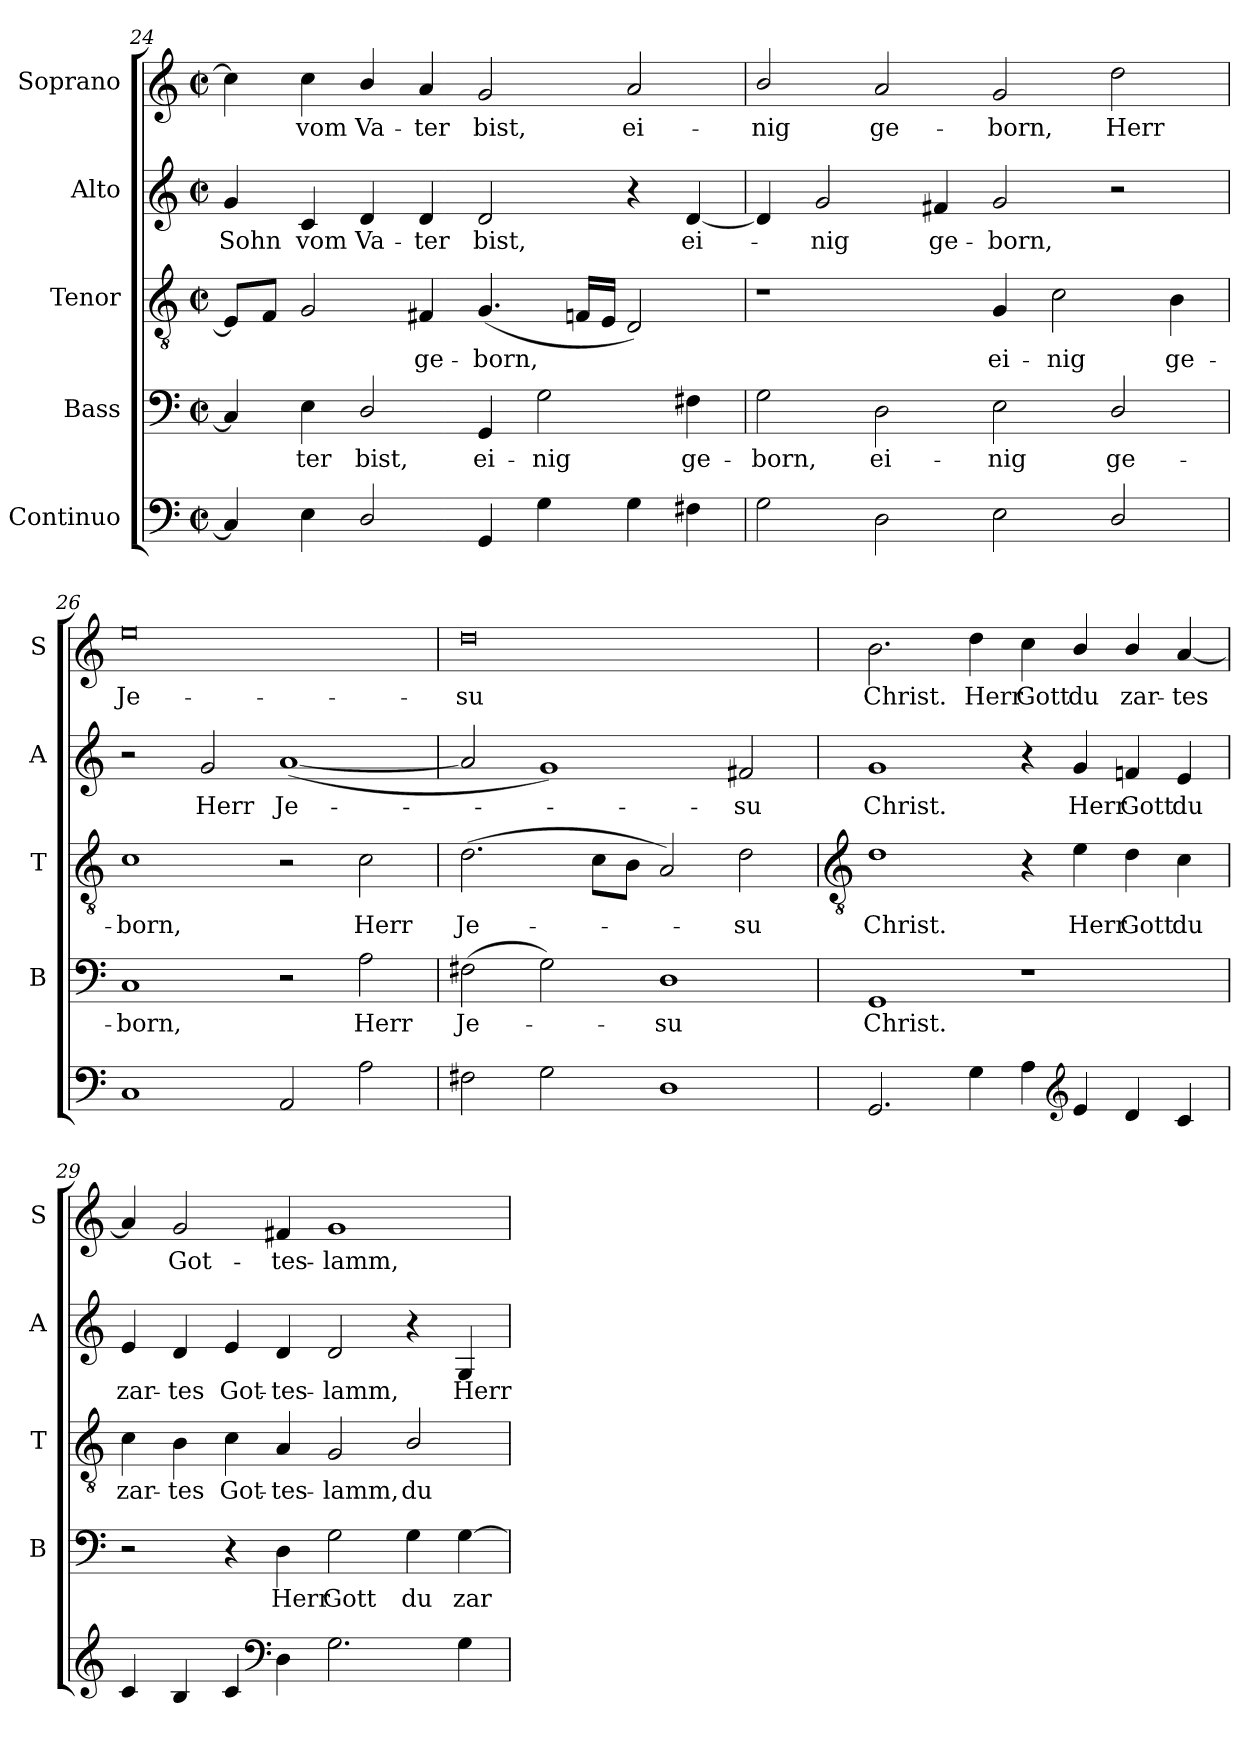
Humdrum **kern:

**kern	**kern	**text	**kern	**text	**kern	**text	**kern	**text
*part5	*part4	*part4	*part3	*part3	*part2	*part2	*part1	*part1
*staff5	*staff4	*staff4	*staff3	*staff3	*staff2	*staff2	*staff1	*staff1
*I"Continuo	*I"Bass	*	*I"Tenor	*	*I"Alto	*	*I"Soprano	*
*	*I'B	*	*I'T	*	*I'A	*	*I'S	*
!!LO:LB:g=z
*clefF4	*clefF4	*	*clefGv2	*	*clefG2	*	*clefG2	*
*k[]	*k[]	*	*k[]	*	*k[]	*	*k[]	*
*C:	*C:	*	*C:	*	*C:	*	*C:	*
*M4/2	*M4/2	*	*M4/2	*	*M4/2	*	*M4/2	*
*met(c|)	*met(c|)	*	*met(c|)	*	*met(c|)	*	*met(c|)	*
=24	=24	=24	=24	=24	=24	=24	=24	=24
!	!	!	!	!	!	!LO:LY:b	!	!
4C]	4C]	.	8EL]	.	4g	Sohn	4cc]	.
.	.	.	8FJ	.	.	.	.	.
!	!	!LO:LY:b	!	!	!	!LO:LY:b	!	!LO:LY:b
4E	4E	ter	2G	.	4c	vom	4cc	vom
!	!	!LO:LY:b	!	!	!	!LO:LY:b	!	!LO:LY:b
2D/	2D/	bist,	.	.	4d	Va-	4b/	Va-
!	!	!	!	!LO:LY:b	!	!LO:LY:b	!	!LO:LY:b
.	.	.	4F#X	ge-	4d	-ter	4a	-ter
!	!	!LO:LY:b	!	!LO:LY:b	!	!LO:LY:b	!	!LO:LY:b
4GG	4GG	ei-	(<4.G	-born,	2d	bist,	2g	bist,
!	!	!LO:LY:b	!	!	!	!	!	!
4G	2G	-nig	.	.	.	.	.	.
.	.	.	16FnLL	.	.	.	.	.
.	.	.	16EJJ	.	.	.	.	.
!	!	!	!	!	!	!	!	!LO:LY:b
4G	.	.	2D)	.	4r	.	2a	ei-
!	!	!LO:LY:b	!	!	!	!LO:LY:b	!	!
4F#X	4F#X	ge-	.	.	[4d	ei-	.	.
=25	=25	=25	=25	=25	=25	=25	=25	=25
!	!	!LO:LY:b	!	!	!	!	!	!LO:LY:b
2G	2G	-born,	1r	.	4d]	.	2b/	-nig
!	!	!	!	!	!	!LO:LY:b	!	!
.	.	.	.	.	2g	nig	.	.
!	!	!LO:LY:b	!	!	!	!	!	!LO:LY:b
2D	2D	ei-	.	.	.	.	2a	ge-
!	!	!	!	!	!	!LO:LY:b	!	!
.	.	.	.	.	4f#X	ge-	.	.
!	!	!LO:LY:b	!	!LO:LY:b	!	!LO:LY:b	!	!LO:LY:b
2E	2E	-nig	4G	ei-	2g	-born,	2g	-born,
!	!	!	!	!LO:LY:b	!	!	!	!
.	.	.	2c	-nig	.	.	.	.
!	!	!LO:LY:b	!	!	!	!	!	!LO:LY:b
2D/	2D/	ge-	.	.	2r	.	2dd	Herr
!	!	!	!	!LO:LY:b	!	!	!	!
.	.	.	4B	ge-	.	.	.	.
=26	=26	=26	=26	=26	=26	=26	=26	=26
!	!	!LO:LY:b	!	!LO:LY:b	!	!	!	!LO:LY:b
1C	1C	-born,	1c	-born,	2r	.	0ee	Je-
!	!	!	!	!	!	!LO:LY:b	!	!
.	.	.	.	.	2g	Herr	.	.
!	!	!	!	!	!	!LO:LY:b	!	!
2AA	2r	.	2r	.	(<[1a	Je-	.	.
!	!	!LO:LY:b	!	!LO:LY:b	!	!	!	!
2A	2A	Herr	2c	Herr	.	.	.	.
=27	=27	=27	=27	=27	=27	=27	=27	=27
!	!	!LO:LY:b	!	!LO:LY:b	!	!	!	!LO:LY:b
2F#X	(>2F#X	Je-	(>2.d	Je-	2a]	.	0dd	-su
2G	2G)	.	.	.	1g)	.	.	.
.	.	.	8cL	.	.	.	.	.
.	.	.	8BJ	.	.	.	.	.
!	!	!LO:LY:b	!	!	!	!	!	!
1D	1D	su	2A)	.	.	.	.	.
!	!	!	!	!LO:LY:b	!	!LO:LY:b	!	!
.	.	.	2d	su	2f#X	su	.	.
!!LO:LB:g=z
=28	=28	=28	=28	=28	=28	=28	=28	=28
*	*	*	*clefGv2	*	*	*	*	*
!	!	!LO:LY:b	!	!LO:LY:b	!	!LO:LY:b	!	!LO:LY:b
2.GG	1GG	Christ.	1d	Christ.	1g	Christ.	2.b	Christ.
!	!	!	!	!	!	!	!	!LO:LY:b
4G	.	.	.	.	.	.	4dd	Herr
!	!	!	!	!	!	!	!	!LO:LY:b
4A	1r	.	4r	.	4r	.	4cc	Gott
*clefG2	*	*	*	*	*	*	*	*
!	!	!	!	!LO:LY:b	!	!LO:LY:b	!	!LO:LY:b
4e	.	.	4e	Herr	4g	Herr	4b/	du
!	!	!	!	!LO:LY:b	!	!LO:LY:b	!	!LO:LY:b
4d	.	.	4d	Gott	4fn	Gott	4b/	zar-
!	!	!	!	!LO:LY:b	!	!LO:LY:b	!	!LO:LY:b
4c	.	.	4c	du	4e	du	[4a	-tes
=29	=29	=29	=29	=29	=29	=29	=29	=29
!	!	!	!	!LO:LY:b	!	!LO:LY:b	!	!
4c	2r	.	4c	zar-	4e	zar-	4a]	.
!	!	!	!	!LO:LY:b	!	!LO:LY:b	!	!LO:LY:b
4B	.	.	4B	-tes	4d	-tes	2g	Got-
!	!	!	!	!LO:LY:b	!	!LO:LY:b	!	!
4c	4r	.	4c	Got-	4e	Got-	.	.
*clefF4	*	*	*	*	*	*	*	*
!	!	!LO:LY:b	!	!LO:LY:b	!	!LO:LY:b	!	!LO:LY:b
4D	4D	Herr	4A	-tes-	4d	-tes-	4f#X	-tes-
!	!	!LO:LY:b	!	!LO:LY:b	!	!LO:LY:b	!	!LO:LY:b
2.G	2G	Gott	2G	-lamm,	2d	-lamm,	1g	-lamm,
!	!	!LO:LY:b	!	!LO:LY:b	!	!	!	!
.	4G	du	2B/	du	4r	.	.	.
!	!	!LO:LY:b	!	!	!	!LO:LY:b	!	!
4G	[4G	zar-	.	.	4G	Herr	.	.
=	=	=	=	=	=	=	=	=
*-	*-	*-	*-	*-	*-	*-	*-	*-
